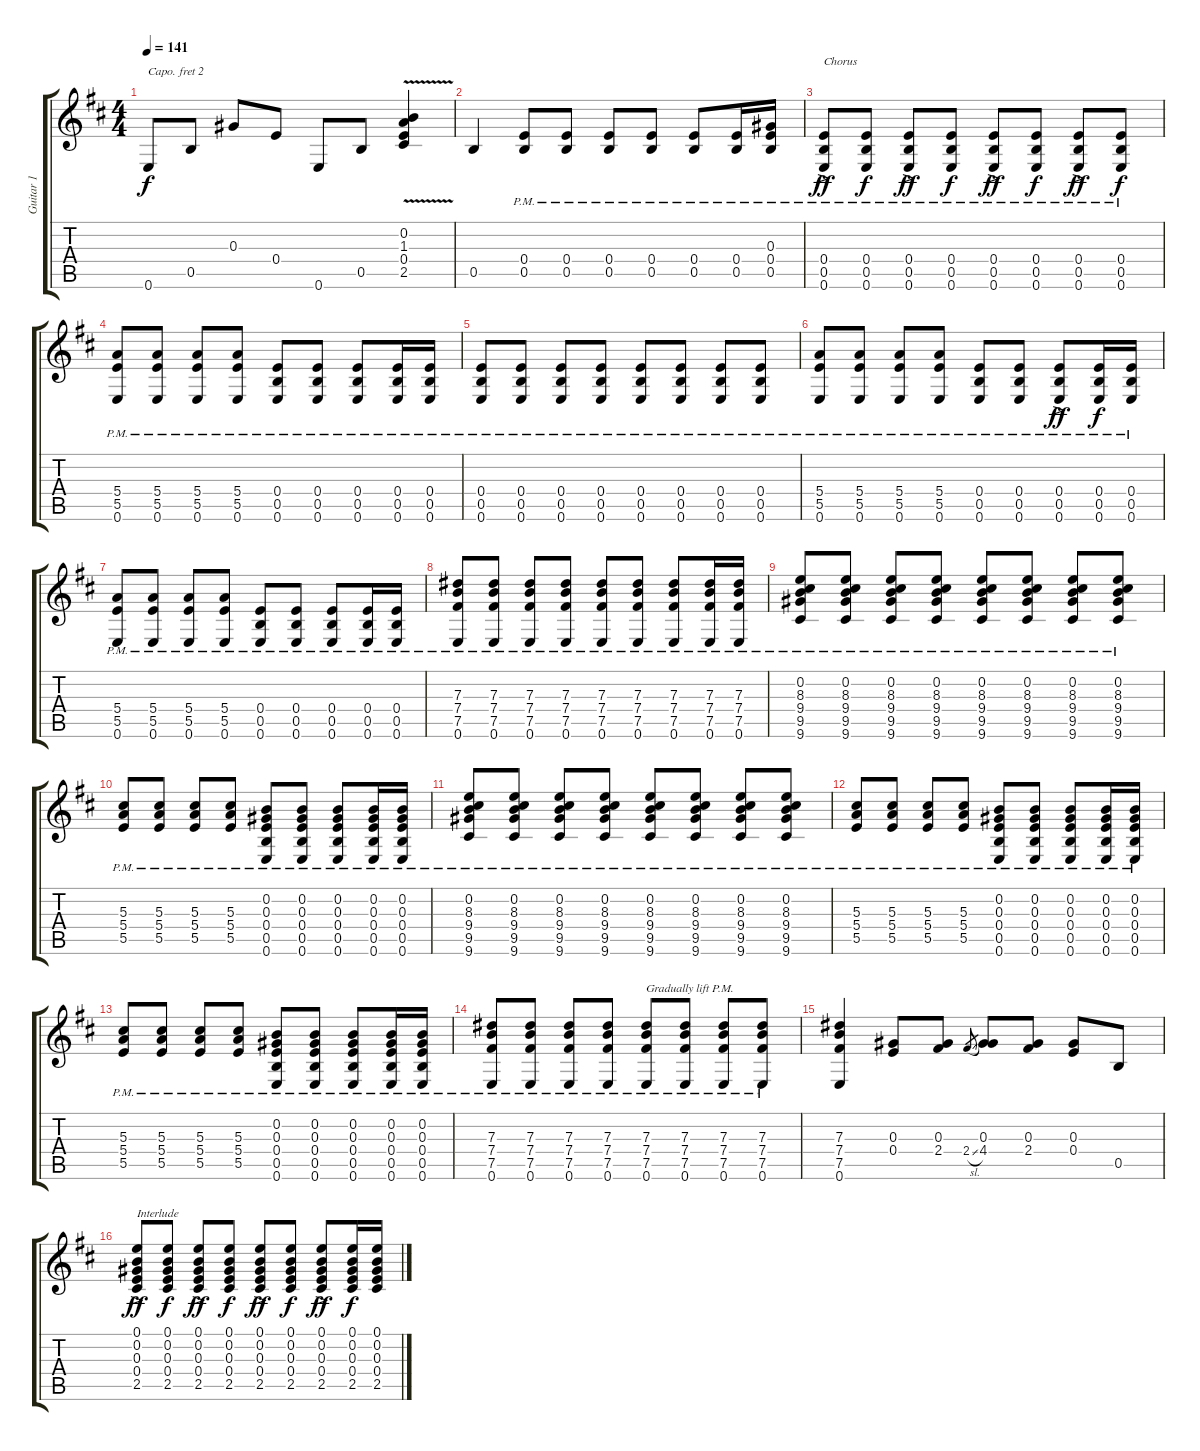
\track ("Guitar 1" "Guitar 1") {instrument acousticguitarsteel}
\staff {score tabs}
\capo 2
\tuning (D4 A3 Gb3 D3 A2 D2) {hide}
\ts (4 4)
\tempo 141
\clef g2
\ks d
0.6.8{dy f} 0.5.8 0.3.8 0.4.8 0.6.8 0.5.8 (0.2{v} 1.3 0.4 2.5).4 |
0.5.4 (0.4{pm} 0.5).8 (0.4{pm} 0.5).8 (0.4{pm} 0.5).8 (0.4{pm} 0.5).8 (0.4{pm} 0.5).8 (0.4{pm} 0.5).16 (0.3 0.4{pm} 0.5).16 |
(0.4{pm} 0.5{ac} 0.6).8{txt "Chorus" dy ff} (0.4{pm} 0.5 0.6).8{dy f} (0.4{pm} 0.5{ac} 0.6).8{dy ff} (0.4{pm} 0.5 0.6).8{dy f} (0.4{pm} 0.5{ac} 0.6).8{dy ff} (0.4{pm} 0.5 0.6).8{dy f} (0.4{pm} 0.5{ac} 0.6).8{dy ff} (0.4{pm} 0.5 0.6).8{dy f} |
(5.4{pm} 5.5 0.6).8 (5.4{pm} 5.5 0.6).8 (5.4{pm} 5.5 0.6).8 (5.4{pm} 5.5 0.6).8 (0.4{pm} 0.5 0.6).8 (0.4{pm} 0.5 0.6).8 (0.4{pm} 0.5 0.6).8 (0.4{pm} 0.5 0.6).16 (0.4{pm} 0.5 0.6).16 |
(0.4{pm} 0.5 0.6).8 (0.4{pm} 0.5 0.6).8 (0.4{pm} 0.5 0.6).8 (0.4{pm} 0.5 0.6).8 (0.4{pm} 0.5 0.6).8 (0.4{pm} 0.5 0.6).8 (0.4{pm} 0.5 0.6).8 (0.4{pm} 0.5 0.6).8 |
(5.4{pm} 5.5 0.6).8 (5.4{pm} 5.5 0.6).8 (5.4{pm} 5.5 0.6).8 (5.4{pm} 5.5 0.6).8 (0.4{pm} 0.5 0.6).8 (0.4{pm} 0.5 0.6).8 (0.4{pm} 0.5{ac} 0.6).8{dy ff} (0.4{pm} 0.5 0.6).16{dy f} (0.4{pm} 0.5 0.6).16 |
(5.4{pm} 5.5 0.6).8 (5.4{pm} 5.5 0.6).8 (5.4{pm} 5.5 0.6).8 (5.4{pm} 5.5 0.6).8 (0.4{pm} 0.5 0.6).8 (0.4{pm} 0.5 0.6).8 (0.4{pm} 0.5 0.6).8 (0.4{pm} 0.5 0.6).16 (0.4{pm} 0.5 0.6).16 |
(7.3 7.4{pm} 7.5 0.6).8 (7.3 7.4{pm} 7.5 0.6).8 (7.3 7.4{pm} 7.5 0.6).8 (7.3 7.4{pm} 7.5 0.6).8 (7.3 7.4{pm} 7.5 0.6).8 (7.3 7.4{pm} 7.5 0.6).8 (7.3 7.4{pm} 7.5 0.6).8 (7.3 7.4{pm} 7.5 0.6).16 (7.3 7.4{pm} 7.5 0.6).16 |
(0.2 8.3 9.4{pm} 9.5 9.6).8 (0.2 8.3 9.4{pm} 9.5 9.6).8 (0.2 8.3 9.4{pm} 9.5 9.6).8 (0.2 8.3 9.4{pm} 9.5 9.6).8 (0.2 8.3 9.4{pm} 9.5 9.6).8 (0.2 8.3 9.4{pm} 9.5 9.6).8 (0.2 8.3 9.4{pm} 9.5 9.6).8 (0.2 8.3 9.4{pm} 9.5 9.6).8 |
(5.3 5.4{pm} 5.5).8 (5.3 5.4{pm} 5.5).8 (5.3 5.4{pm} 5.5).8 (5.3 5.4{pm} 5.5).8 (0.2 0.3 0.4{pm} 0.5 0.6).8 (0.2 0.3 0.4{pm} 0.5 0.6).8 (0.2 0.3 0.4{pm} 0.5 0.6).8 (0.2 0.3 0.4{pm} 0.5 0.6).16 (0.2 0.3 0.4{pm} 0.5 0.6).16 |
(0.2 8.3 9.4{pm} 9.5 9.6).8 (0.2 8.3 9.4{pm} 9.5 9.6).8 (0.2 8.3 9.4{pm} 9.5 9.6).8 (0.2 8.3 9.4{pm} 9.5 9.6).8 (0.2 8.3 9.4{pm} 9.5 9.6).8 (0.2 8.3 9.4{pm} 9.5 9.6).8 (0.2 8.3 9.4{pm} 9.5 9.6).8 (0.2 8.3 9.4{pm} 9.5 9.6).8 |
(5.3 5.4{pm} 5.5).8 (5.3 5.4{pm} 5.5).8 (5.3 5.4{pm} 5.5).8 (5.3 5.4{pm} 5.5).8 (0.2 0.3 0.4{pm} 0.5 0.6).8 (0.2 0.3 0.4{pm} 0.5 0.6).8 (0.2 0.3 0.4{pm} 0.5 0.6).8 (0.2 0.3 0.4{pm} 0.5 0.6).16 (0.2 0.3 0.4{pm} 0.5 0.6).16 |
(5.3 5.4{pm} 5.5).8 (5.3 5.4{pm} 5.5).8 (5.3 5.4{pm} 5.5).8 (5.3 5.4{pm} 5.5).8 (0.2 0.3 0.4{pm} 0.5 0.6).8 (0.2 0.3 0.4{pm} 0.5 0.6).8 (0.2 0.3 0.4{pm} 0.5 0.6).8 (0.2 0.3 0.4{pm} 0.5 0.6).16 (0.2 0.3 0.4{pm} 0.5 0.6).16 |
(7.3 7.4{pm} 7.5 0.6).8 (7.3 7.4{pm} 7.5 0.6).8 (7.3 7.4{pm} 7.5 0.6).8 (7.3 7.4{pm} 7.5 0.6).8 (7.3 7.4{pm} 7.5 0.6).8{txt "Gradually lift P.M."} (7.3 7.4{pm} 7.5 0.6).8 (7.3 7.4{pm} 7.5 0.6).8 (7.3 7.4{pm} 7.5 0.6).8 |
(7.3 7.4 7.5 0.6).4 (0.3 0.4).8 (0.3 2.4).8 2.4{sl}.8{gr} (0.3 4.4).8 (0.3 2.4).8 (0.3 0.4).8 0.5.8 |
(0.1 0.2 0.3 0.4 2.5{ac}).8{txt "Interlude" dy ff} (0.1 0.2 0.3 0.4 2.5).8{dy f} (0.1 0.2 0.3 0.4 2.5{ac}).8{dy ff} (0.1 0.2 0.3 0.4 2.5).8{dy f} (0.1 0.2 0.3 0.4 2.5{ac}).8{dy ff} (0.1 0.2 0.3 0.4 2.5).8{dy f} (0.1 0.2 0.3 0.4 2.5{ac}).8{dy ff} (0.1 0.2 0.3 0.4 2.5).16{dy f} (0.1 0.2 0.3 0.4 2.5).16
